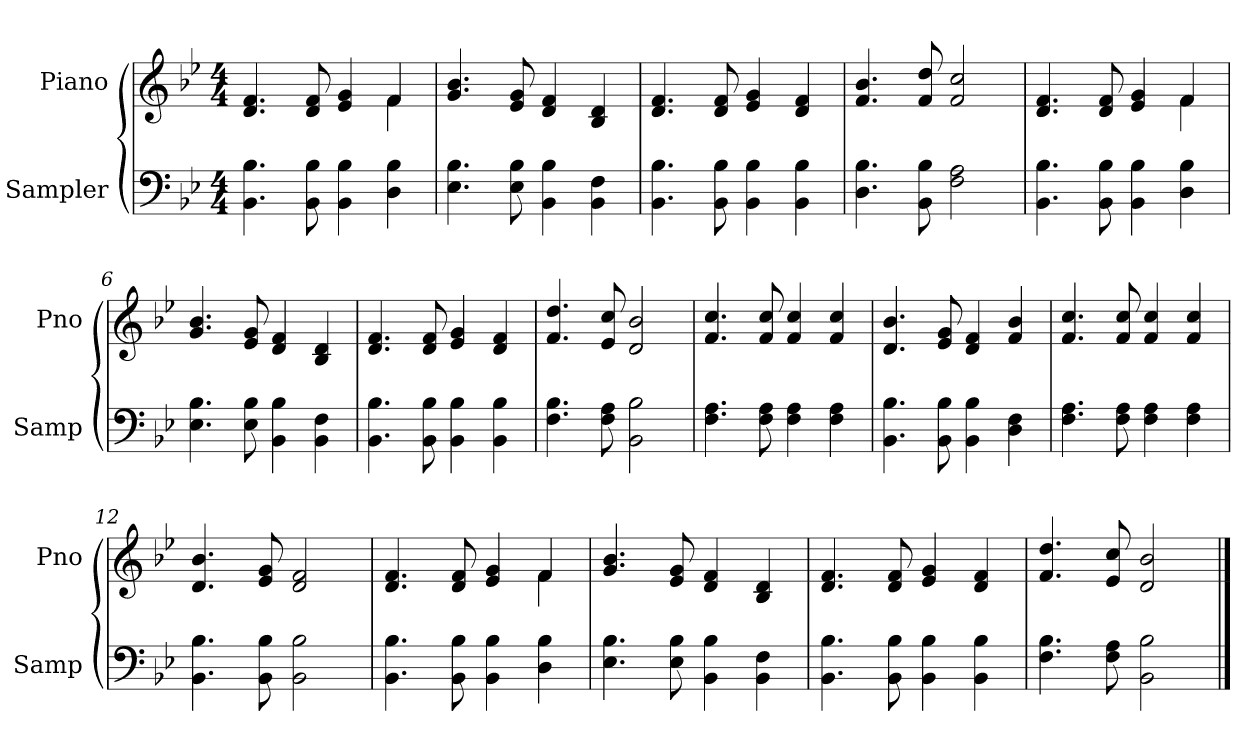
**kern	**kern
*part2	*part1
*staff2	*staff1
*I"Sampler	*I"Piano
*I'Samp	*I'Pno
*clefF4	*clefG2
*k[b-e-]	*k[b-e-]
*B-:	*B-:
*M4/4	*M4/4
=1	=1
*	*^
4.BB- 4.B-	4.d 4.f	2.ryy
8BB- 8B-	8d 8f	.
4BB- 4B-	4e- 4g	.
4D 4B-	4f/	4f
*	*v	*v
=2	=2
4.E- 4.B-	4.g 4.b-
8E- 8B-	8e- 8g
4BB- 4B-	4d 4f
4BB- 4F	4B- 4d
=3	=3
4.BB- 4.B-	4.d 4.f
8BB- 8B-	8d 8f
4BB- 4B-	4e- 4g
4BB- 4B-	4d 4f
=4	=4
4.D 4.B-	4.f 4.b-
8BB- 8B-	8f 8dd
2F 2A	2f 2cc
=5	=5
*	*^
4.BB- 4.B-	4.d 4.f	2.ryy
8BB- 8B-	8d 8f	.
4BB- 4B-	4e- 4g	.
4D 4B-	4f/	4f
*	*v	*v
=6	=6
4.E- 4.B-	4.g 4.b-
8E- 8B-	8e- 8g
4BB- 4B-	4d 4f
4BB- 4F	4B- 4d
=7	=7
4.BB- 4.B-	4.d 4.f
8BB- 8B-	8d 8f
4BB- 4B-	4e- 4g
4BB- 4B-	4d 4f
=8	=8
4.F 4.B-	4.f 4.dd
8F 8A	8e- 8cc
2BB- 2B-	2d 2b-
=9	=9
4.F 4.A	4.f 4.cc
8F 8A	8f 8cc
4F 4A	4f 4cc
4F 4A	4f 4cc
=10	=10
4.BB- 4.B-	4.d 4.b-
8BB- 8B-	8e- 8g
4BB- 4B-	4d 4f
4D 4F	4f 4b-
=11	=11
4.F 4.A	4.f 4.cc
8F 8A	8f 8cc
4F 4A	4f 4cc
4F 4A	4f 4cc
=12	=12
4.BB- 4.B-	4.d 4.b-
8BB- 8B-	8e- 8g
2BB- 2B-	2d 2f
=13	=13
*	*^
4.BB- 4.B-	4.d 4.f	2.ryy
8BB- 8B-	8d 8f	.
4BB- 4B-	4e- 4g	.
4D 4B-	4f/	4f
*	*v	*v
=14	=14
4.E- 4.B-	4.g 4.b-
8E- 8B-	8e- 8g
4BB- 4B-	4d 4f
4BB- 4F	4B- 4d
=15	=15
4.BB- 4.B-	4.d 4.f
8BB- 8B-	8d 8f
4BB- 4B-	4e- 4g
4BB- 4B-	4d 4f
=16	=16
4.F 4.B-	4.f 4.dd
8F 8A	8e- 8cc
2BB- 2B-	2d 2b-
==	==
*-	*-
